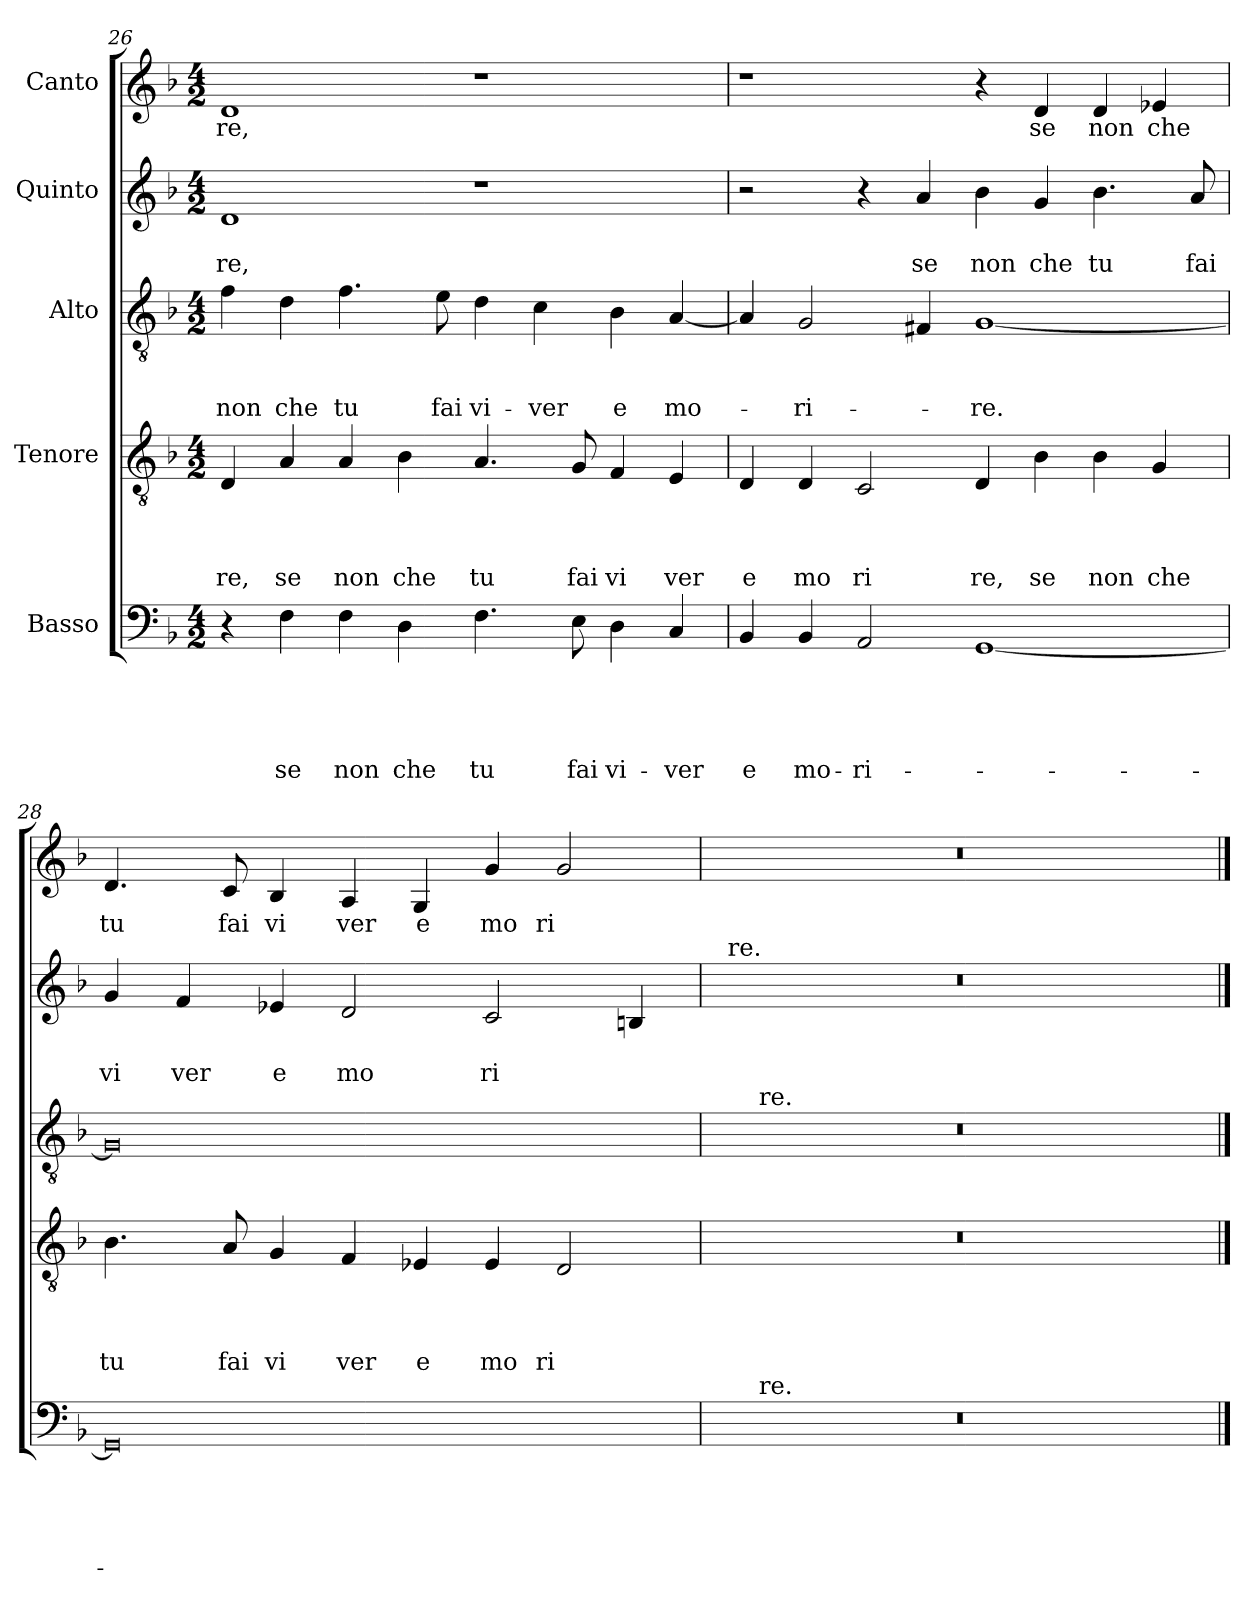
**kern	**text	**text	**text	**text	**text	**kern	**text	**text	**text	**text	**kern	**text	**text	**text	**kern	**text	**text	**kern	**text
*part5	*part5	*part5	*part5	*part5	*part5	*part4	*part4	*part4	*part4	*part4	*part3	*part3	*part3	*part3	*part2	*part2	*part2	*part1	*part1
*staff5	*staff5	*staff5	*staff5	*staff5	*staff5	*staff4	*staff4	*staff4	*staff4	*staff4	*staff3	*staff3	*staff3	*staff3	*staff2	*staff2	*staff2	*staff1	*staff1
*I"Basso	*	*	*	*	*	*I"Tenore	*	*	*	*	*I"Alto	*	*	*	*I"Quinto	*	*	*I"Canto	*
*clefF4	*	*	*	*	*	*clefGv2	*	*	*	*	*clefGv2	*	*	*	*clefG2	*	*	*clefG2	*
*k[b-]	*	*	*	*	*	*k[b-]	*	*	*	*	*k[b-]	*	*	*	*k[b-]	*	*	*k[b-]	*
*F:	*	*	*	*	*	*F:	*	*	*	*	*F:	*	*	*	*F:	*	*	*F:	*
*M4/2	*	*	*	*	*	*M4/2	*	*	*	*	*M4/2	*	*	*	*M4/2	*	*	*M4/2	*
=26	=26	=26	=26	=26	=26	=26	=26	=26	=26	=26	=26	=26	=26	=26	=26	=26	=26	=26	=26
!	!	!	!	!	!	!	!	!	!	!LO:LY:b	!	!	!	!LO:LY:b	!	!	!LO:LY:b	!	!LO:LY:b
4r	.	.	.	.	.	4D/	.	.	.	re,	4f\	.	.	non	1d	.	re,	1d	re,
!	!	!	!	!	!LO:LY:b	!	!	!	!	!LO:LY:b	!	!	!	!LO:LY:b	!	!	!	!	!
4F\	.	.	.	.	se	4A/	.	.	.	se	4d\	.	.	che	.	.	.	.	.
!	!	!	!	!	!LO:LY:b	!	!	!	!	!LO:LY:b	!	!	!	!LO:LY:b	!	!	!	!	!
4F\	.	.	.	.	non	4A/	.	.	.	non	4.f\	.	.	tu	.	.	.	.	.
!	!	!	!	!	!LO:LY:b	!	!	!	!	!LO:LY:b	!	!	!	!	!	!	!	!	!
4D\	.	.	.	.	che	4B-\	.	.	.	che	.	.	.	.	.	.	.	.	.
!	!	!	!	!	!	!	!	!	!	!	!	!	!	!LO:LY:b	!	!	!	!	!
.	.	.	.	.	.	.	.	.	.	.	8e\	.	.	fai	.	.	.	.	.
!	!	!	!	!	!LO:LY:b	!	!	!	!	!LO:LY:b	!	!	!	!LO:LY:b	!	!	!	!	!
4.F\	.	.	.	.	tu	4.A/	.	.	.	tu	4d\	.	.	vi-	1r	.	.	1r	.
!	!	!	!	!	!	!	!	!	!	!	!	!	!	!LO:LY:b	!	!	!	!	!
.	.	.	.	.	.	.	.	.	.	.	4c\	.	.	-ver	.	.	.	.	.
!	!	!	!	!	!LO:LY:b	!	!	!	!	!LO:LY:b	!	!	!	!	!	!	!	!	!
8E\	.	.	.	.	fai	8G/	.	.	.	fai	.	.	.	.	.	.	.	.	.
!	!	!	!	!	!LO:LY:b	!	!	!	!	!LO:LY:b	!	!	!	!LO:LY:b	!	!	!	!	!
4D\	.	.	.	.	vi-	4F/	.	.	.	vi	4B-\	.	.	e	.	.	.	.	.
!	!	!	!	!	!LO:LY:b	!	!	!	!	!LO:LY:b	!	!	!	!LO:LY:b	!	!	!	!	!
4C/	.	.	.	.	-ver	4E/	.	.	.	ver	[<4A/	.	.	mo-	.	.	.	.	.
=27	=27	=27	=27	=27	=27	=27	=27	=27	=27	=27	=27	=27	=27	=27	=27	=27	=27	=27	=27
!	!	!	!	!	!LO:LY:b	!	!	!	!	!LO:LY:b	!	!	!	!	!	!	!	!	!
4BB-/	.	.	.	.	e	4D/	.	.	.	e	4A/]	.	.	.	2r	.	.	1r	.
!	!	!	!	!	!LO:LY:b	!	!	!	!	!LO:LY:b	!	!	!	!LO:LY:b	!	!	!	!	!
4BB-/	.	.	.	.	mo-	4D/	.	.	.	mo	2G/	.	.	-ri-	.	.	.	.	.
!	!	!	!	!	!LO:LY:b	!	!	!	!	!LO:LY:b	!	!	!	!	!	!	!	!	!
2AA/	.	.	.	.	-ri-	2C/	.	.	.	ri	.	.	.	.	4r	.	.	.	.
!	!	!	!	!	!	!	!	!	!	!	!	!	!	!	!	!	!LO:LY:b	!	!
.	.	.	.	.	.	.	.	.	.	.	4F#X/	.	.	.	4a/	.	se	.	.
!	!	!	!	!	!	!	!	!	!	!LO:LY:b	!	!	!	!LO:LY:b	!	!	!LO:LY:b	!	!
[<1GG	.	.	.	.	.	4D/	.	.	.	re,	[<1G	.	.	-re.	4b-\	.	non	4r	.
!	!	!	!	!	!	!	!	!	!	!LO:LY:b	!	!	!	!	!	!	!LO:LY:b	!	!LO:LY:b
.	.	.	.	.	.	4B-\	.	.	.	se	.	.	.	.	4g/	.	che	4d/	se
!	!	!	!	!	!	!	!	!	!	!LO:LY:b	!	!	!	!	!	!	!LO:LY:b	!	!LO:LY:b
.	.	.	.	.	.	4B-\	.	.	.	non	.	.	.	.	4.b-\	.	tu	4d/	non
!	!	!	!	!	!	!	!	!	!	!LO:LY:b	!	!	!	!	!	!	!	!	!LO:LY:b
.	.	.	.	.	.	4G/	.	.	.	che	.	.	.	.	.	.	.	4e-X/	che
!	!	!	!	!	!	!	!	!	!	!	!	!	!	!	!	!	!LO:LY:b	!	!
.	.	.	.	.	.	.	.	.	.	.	.	.	.	.	8a/	.	fai	.	.
=28	=28	=28	=28	=28	=28	=28	=28	=28	=28	=28	=28	=28	=28	=28	=28	=28	=28	=28	=28
!	!	!	!	!	!	!	!	!	!	!LO:LY:b	!	!	!	!	!	!	!LO:LY:b	!	!LO:LY:b
0GG]	.	.	.	.	.	4.B-\	.	.	.	tu	0G]	.	.	.	4g/	.	vi	4.d/	tu
!	!	!	!	!	!	!	!	!	!	!	!	!	!	!	!	!	!LO:LY:b	!	!
.	.	.	.	.	.	.	.	.	.	.	.	.	.	.	4f/	.	ver	.	.
!	!	!	!	!	!	!	!	!	!	!LO:LY:b	!	!	!	!	!	!	!	!	!LO:LY:b
.	.	.	.	.	.	8A/	.	.	.	fai	.	.	.	.	.	.	.	8c/	fai
!	!	!	!	!	!	!	!	!	!	!LO:LY:b	!	!	!	!	!	!	!LO:LY:b	!	!LO:LY:b
.	.	.	.	.	.	4G/	.	.	.	vi	.	.	.	.	4e-X/	.	e	4B-/	vi
!	!	!	!	!	!	!	!	!	!	!LO:LY:b	!	!	!	!	!	!	!LO:LY:b	!	!LO:LY:b
.	.	.	.	.	.	4F/	.	.	.	ver	.	.	.	.	2d/	.	mo	4A/	ver
!	!	!	!	!	!	!	!	!	!	!LO:LY:b	!	!	!	!	!	!	!	!	!LO:LY:b
.	.	.	.	.	.	4E-X/	.	.	.	e	.	.	.	.	.	.	.	4G/	e
!	!	!	!	!	!	!	!	!	!	!LO:LY:b	!	!	!	!	!	!	!LO:LY:b	!	!LO:LY:b
.	.	.	.	.	.	4E-/	.	.	.	mo	.	.	.	.	2c/	.	ri	4g/	mo
!	!	!	!	!	!	!	!	!	!	!LO:LY:b	!	!	!	!	!	!	!	!	!LO:LY:b
.	.	.	.	.	.	2D/	.	.	.	ri	.	.	.	.	.	.	.	2g/	ri
.	.	.	.	.	.	.	.	.	.	.	.	.	.	.	4Bn/	.	.	.	.
=29	=29	=29	=29	=29	=29	=29	=29	=29	=29	=29	=29	=29	=29	=29	=29	=29	=29	=29	=29
*^	*	*	*	*	*	*	*	*	*	*	*^	*	*	*	*^	*	*	*	*
0r	16.ryy	.	.	.	.	.	0r	.	.	.	.	0r	16.ryy	.	.	.	0r	32ryy	.	.	0r	.
!	!	!	!	!	!	!	!	!	!	!	!	!	!	!	!	!	!	!LO:TX:a:t=re.	!	!	!	!
.	.	.	.	.	.	.	.	.	.	.	.	.	.	.	.	.	.	1ryy	.	.	.	.
!	!	!	!	!	!	!	!	!	!	!	!	!	!LO:TX:a:t=re.	!	!	!	!	!	!	!	!	!
!	!LO:TX:a:t=re.	!	!	!	!	!	!	!	!	!	!	!	!	!	!	!	!	!	!	!	!	!
.	1ryy	.	.	.	.	.	.	.	.	.	.	.	1ryy	.	.	.	.	.	.	.	.	.
.	.	.	.	.	.	.	.	.	.	.	.	.	.	.	.	.	.	2ryy	.	.	.	.
.	2ryy	.	.	.	.	.	.	.	.	.	.	.	2ryy	.	.	.	.	.	.	.	.	.
.	.	.	.	.	.	.	.	.	.	.	.	.	.	.	.	.	.	4...ryy	.	.	.	.
.	4ryy	.	.	.	.	.	.	.	.	.	.	.	4ryy	.	.	.	.	.	.	.	.	.
.	8ryy	.	.	.	.	.	.	.	.	.	.	.	8ryy	.	.	.	.	.	.	.	.	.
.	32ryy	.	.	.	.	.	.	.	.	.	.	.	32ryy	.	.	.	.	.	.	.	.	.
*	*	*	*	*	*	*	*	*	*	*	*	*v	*v	*	*	*	*	*	*	*	*	*
*v	*v	*	*	*	*	*	*	*	*	*	*	*	*	*	*	*v	*v	*	*	*	*
==	==	==	==	==	==	==	==	==	==	==	==	==	==	==	==	==	==	==	==
*-	*-	*-	*-	*-	*-	*-	*-	*-	*-	*-	*-	*-	*-	*-	*-	*-	*-	*-	*-
